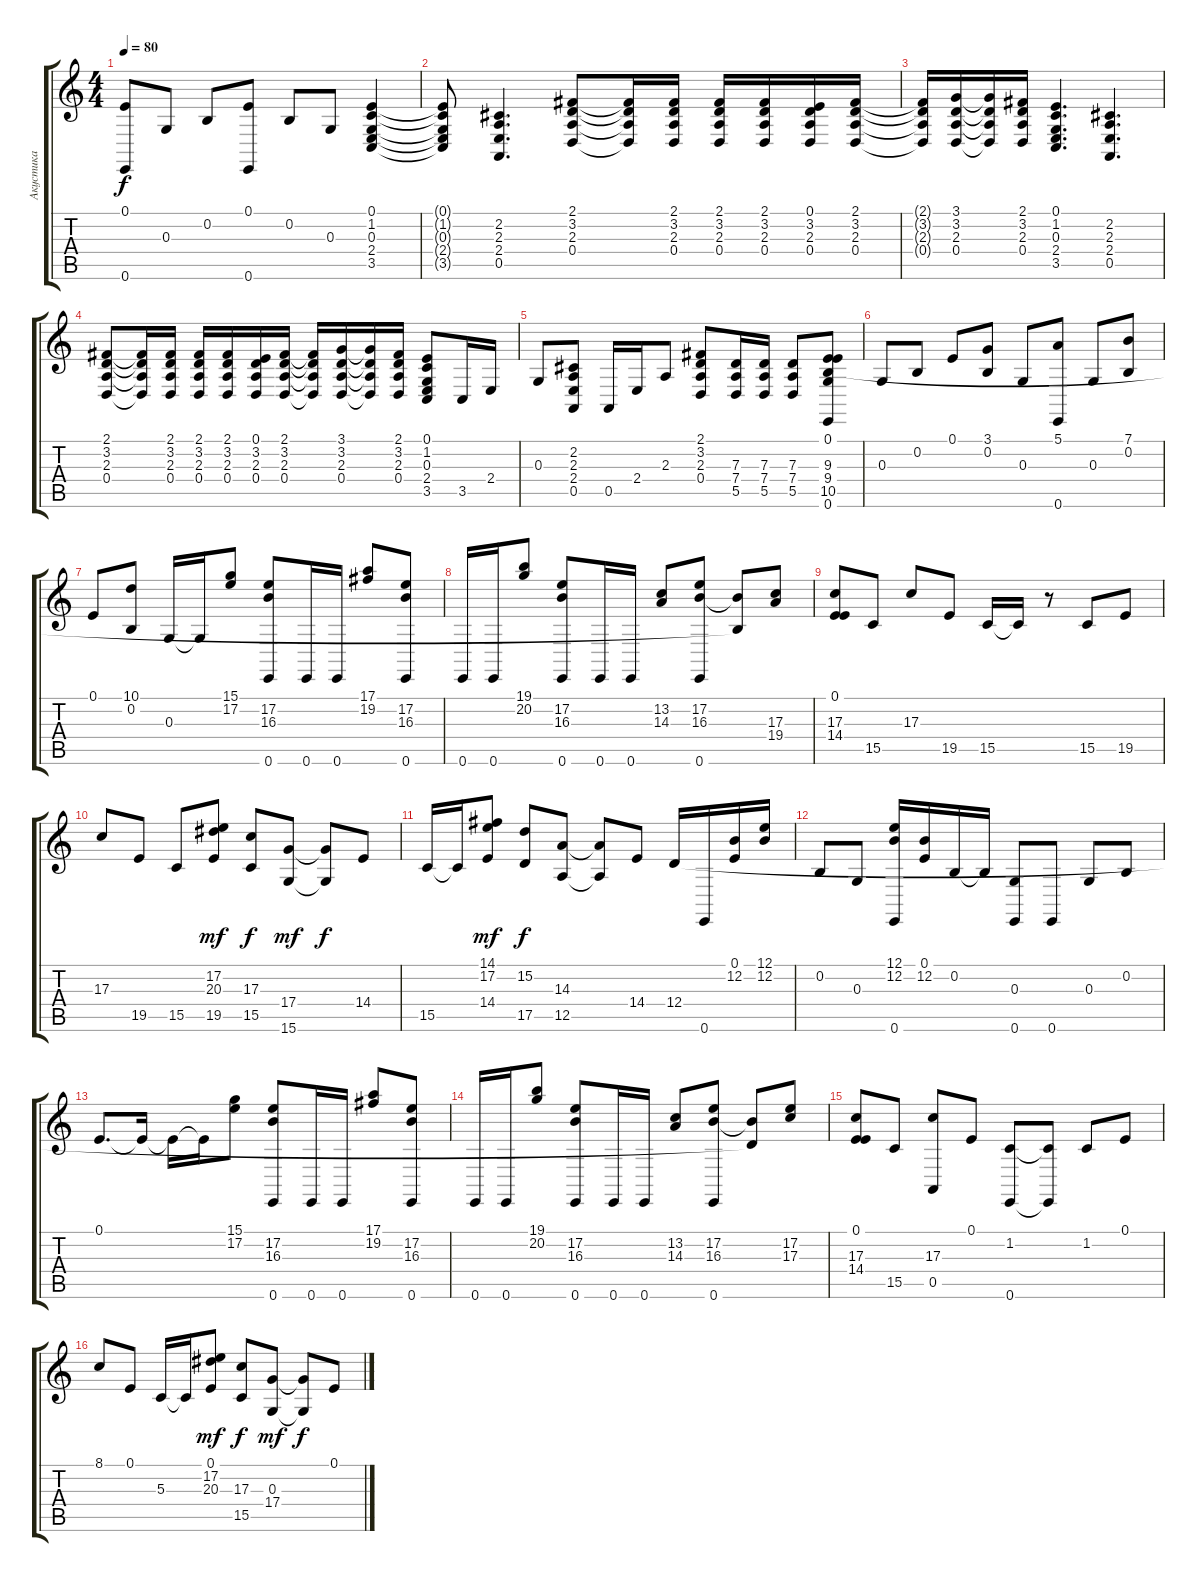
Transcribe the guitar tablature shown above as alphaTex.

\track ("Акустика" "Акустика") {instrument brightacousticpiano}
\staff {score tabs}
\tuning (E4 B3 G3 D3 A2 E2) {hide}
\ts (4 4)
\tempo 80
\clef g2
\ks c
(0.1 0.6).8{dy f} 0.3.8 0.2.8 (0.1 0.6).8 0.2.8 0.3.8 (0.1 1.2 0.3 2.4 3.5).4 |
(0.1{t} 1.2{t} 0.3{t} 2.4{t} 3.5{t}).8 (2.2 2.3 2.4 0.5).4{d} (2.1 3.2 2.3 0.4).8 (2.1{t} 3.2{t} 2.3{t} 0.4{t}).16 (2.1 3.2 2.3 0.4).16 (2.1 3.2 2.3 0.4).16 (2.1 3.2 2.3 0.4).16 (0.1 3.2 2.3 0.4).16 (2.1 3.2 2.3 0.4).16 |
(2.1{t} 3.2{t} 2.3{t} 0.4{t}).16 (3.1 3.2 2.3 0.4).16 (3.1{t} 3.2{t} 2.3{t} 0.4{t}).16 (2.1 3.2 2.3 0.4).16 (0.1 1.2 0.3 2.4 3.5).4{d} (2.2 2.3 2.4 0.5).4{d} |
(2.1 3.2 2.3 0.4).8 (2.1{t} 3.2{t} 2.3{t} 0.4{t}).16 (2.1 3.2 2.3 0.4).16 (2.1 3.2 2.3 0.4).16 (2.1 3.2 2.3 0.4).16 (0.1 3.2 2.3 0.4).16 (2.1 3.2 2.3 0.4).16 (2.1{t} 3.2{t} 2.3{t} 0.4{t}).16 (3.1 3.2 2.3 0.4).16 (3.1{t} 3.2{t} 2.3{t} 0.4{t}).16 (2.1 3.2 2.3 0.4).16 (0.1 1.2 0.3 2.4 3.5).8 3.5.16 2.4.16 |
0.3.8 (2.2 2.3 2.4 0.5).8 0.5.16 2.4.16 2.3.8 (2.1 3.2 2.3 0.4).8 (7.3 7.4 5.5).16 (7.3 7.4 5.5).16 (7.3 7.4 5.5).8 (0.1 9.3 9.4 10.5 0.6).8 |
0.3.8 0.2.8 0.1.8 (3.1 0.2).8 0.3.8 (5.1 0.6).8 0.3.8 (7.1 0.2).8 |
0.1.8 (10.1 0.2).8 0.3.16 0.3{t}.16 (15.1 17.2).8 (17.2 16.3 0.6).8 0.6.16 0.6.16 (17.1 19.2).8 (17.2 16.3 0.6).8 |
0.6.16 0.6.16 (19.1 20.2).8 (17.2 16.3 0.6).8 0.6.16 0.6.16 (13.2 14.3).8 (17.2 16.3 0.6).8 (16.3{t} 9.4{t}).8 (17.3 19.4).8 |
(0.1 17.3 14.4).8 15.5.8 17.3.8 19.5.8 15.5.16 15.5{t}.16 r.8 15.5.8 19.5.8 |
17.3.8 19.5.8 15.5.8 (17.2 20.3 19.5).8{dy mf} (17.3 15.5).8{dy f} (17.4 15.6).8{dy mf} (17.4{t} 15.6{t}).8{dy f} 14.4.8 |
15.5.16 15.5{t}.16 (14.1 17.2 14.4).8{dy mf} (15.2 17.5).8{dy f} (14.3 12.5).8 (14.3{t} 12.5{t}).8 14.4.8 12.4.16 0.6.16 (0.1 12.2).16 (12.1 12.2).16 |
0.2.8 0.3.8 (12.1 12.2 0.6).16 (0.1 12.2).16 0.2.16 0.2{t}.16 (0.3 0.6).8 0.6.8 0.3.8 0.2.8 |
0.1.8{d} 0.1{t}.16 0.1{t}.16 0.1{t}.16 (15.1 17.2).8 (17.2 16.3 0.6).8 0.6.16 0.6.16 (17.1 19.2).8 (17.2 16.3 0.6).8 |
0.6.16 0.6.16 (19.1 20.2).8 (17.2 16.3 0.6).8 0.6.16 0.6.16 (13.2 14.3).8 (17.2 16.3 0.6).8 (16.3{t} 12.4{t}).8 (17.2 17.3).8 |
(0.1 17.3 14.4).8 15.5.8 (17.3 0.5).8 0.1.8 (1.2 0.6).8 (1.2{t} 0.6{t}).8 1.2.8 0.1.8 |
8.1.8 0.1.8 5.3.16 5.3{t}.16 (0.1 17.2 20.3).8{dy mf} (17.3 15.5).8{dy f} (0.3 17.4).8{dy mf} (0.3{t} 17.4{t}).8{dy f} 0.1.8
